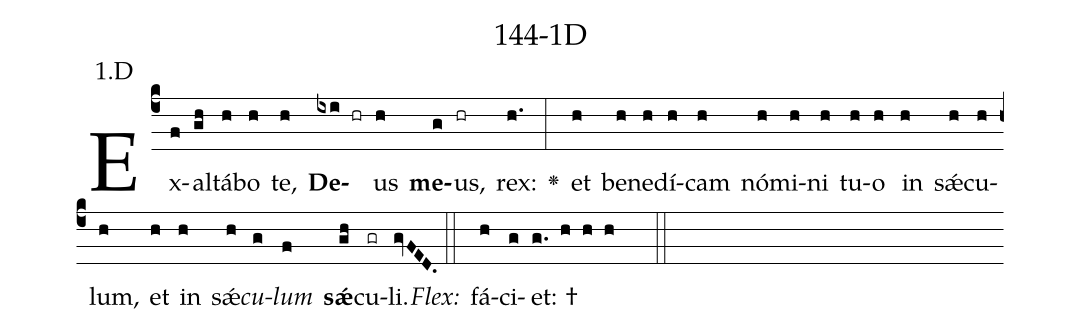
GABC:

name: 144-1D;
annotation: 1.D;
%%
(c4)Ex(f)al(gh)tá(h)bo(h) te,(h) <b>De</b>(ixi hr)us(h) <b>me</b>(g)us,(hr) rex:(h.) <v>\greheightstar</v>(:) et(h) be(h)ne(h)dí(h)cam(h) nó(h)mi(h)ni(h) tu(h)o(h) in(h) sǽ(h)cu(h)lum,(h) et(h) in(h) sǽ(h)<i>cu</i>(g)<i>lum</i>(f) <b>sǽ</b>(gh)cu(gr)li.(gvFED.) (::)
<i>Flex:</i>()  fá(h)ci(g)et: †(g. h h h  ::)

%E(h) u(h) o(g) u(f) a(gh) e.(gvFED.) (::)
